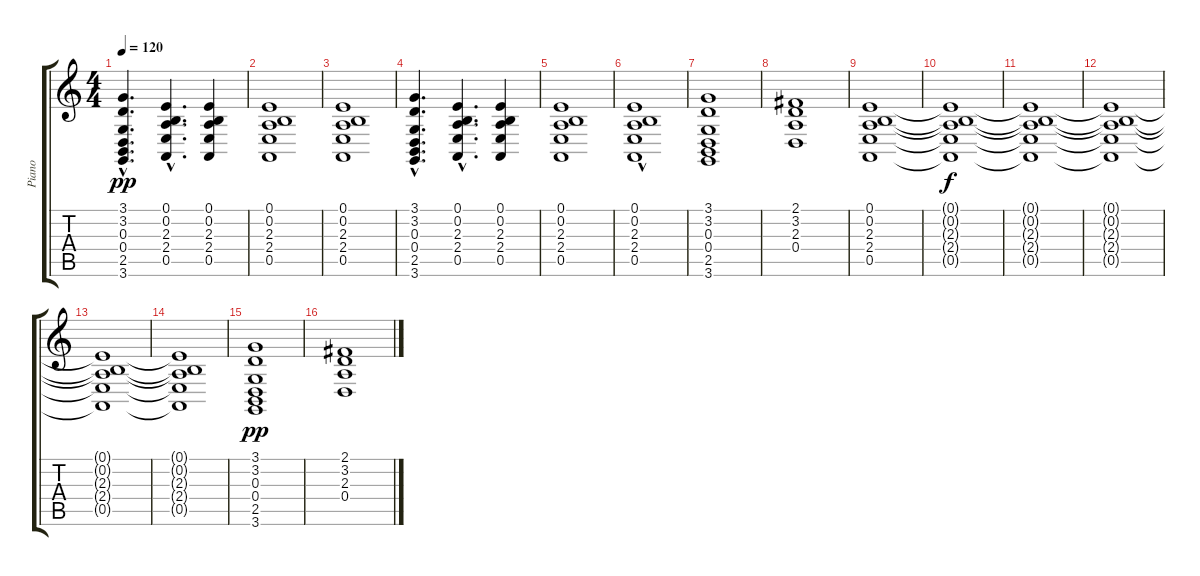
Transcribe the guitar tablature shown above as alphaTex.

\track ("Piano" "Piano") {instrument accordion}
\staff {score tabs}
\tuning (E4 B3 G3 D3 A2 E2) {hide}
\ts (4 4)
\tempo 120
\clef g2
\ks c
(3.1{hac} 3.2{hac} 0.3{hac} 0.4{hac} 2.5{hac} 3.6{hac}).4{d dy pp} (0.1{hac} 0.2{hac} 2.3{hac} 2.4{hac} 0.5{hac}).4{d} (0.1 0.2 2.3 2.4 0.5).4 |
(0.1 0.2 2.3 2.4 0.5).1 |
(0.1 0.2 2.3 2.4 0.5).1 |
(3.1{hac} 3.2{hac} 0.3{hac} 0.4{hac} 2.5{hac} 3.6{hac}).4{d} (0.1{hac} 0.2{hac} 2.3{hac} 2.4{hac} 0.5{hac}).4{d} (0.1 0.2 2.3 2.4 0.5).4 |
(0.1 0.2 2.3 2.4 0.5).1 |
(0.1 0.2{hac} 2.3 2.4{hac} 0.5).1 |
(3.1 3.2 0.3 0.4 2.5 3.6).1 |
(2.1 3.2 2.3 0.4).1 |
(0.1 0.2 2.3 2.4 0.5).1 |
(0.1{t} 0.2{t} 2.3{t} 2.4{t} 0.5{t}).1{dy f} |
(0.1{t} 0.2{t} 2.3{t} 2.4{t} 0.5{t}).1 |
(0.1{t} 0.2{t} 2.3{t} 2.4{t} 0.5{t}).1 |
(0.1{t} 0.2{t} 2.3{t} 2.4{t} 0.5{t}).1 |
(0.1{t} 0.2{t} 2.3{t} 2.4{t} 0.5{t}).1 |
(3.1 3.2 0.3 0.4 2.5 3.6).1{dy pp} |
(2.1 3.2 2.3 0.4).1
